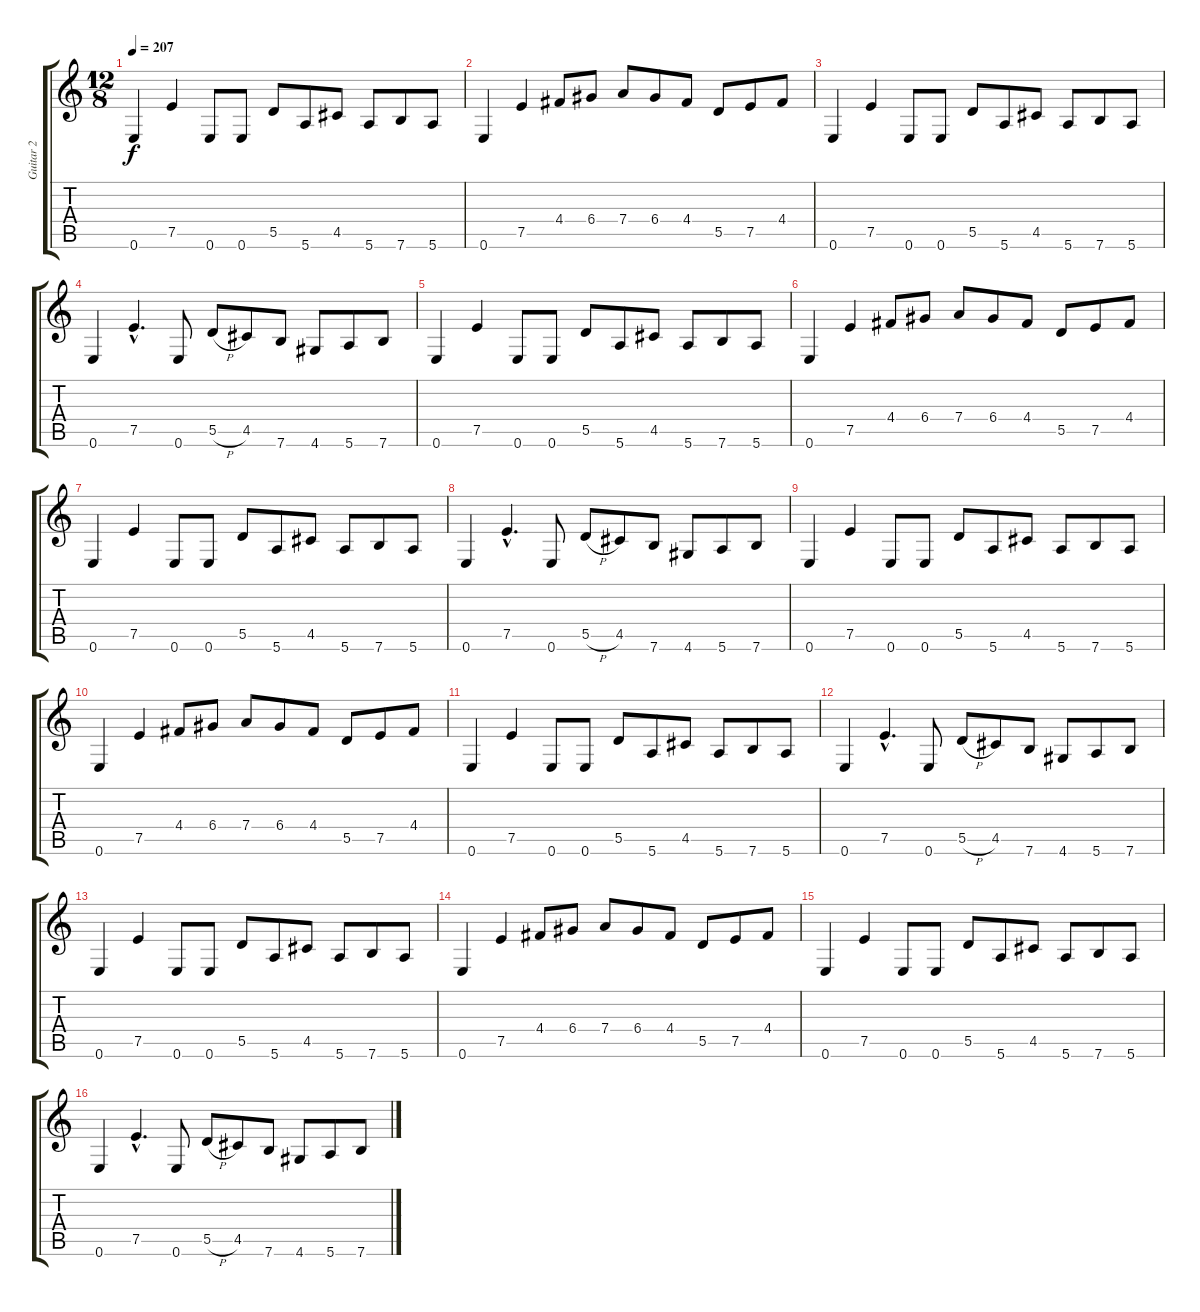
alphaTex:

\track ("Guitar 2" "Guitar 2") {instrument distortionguitar}
\staff {score tabs}
\tuning (E4 B3 G3 D3 A2 E2) {hide}
\ts (12 8)
\tempo 207
\clef g2
\ks c
0.6.4{dy f} 7.5.4 0.6.8 0.6.8 5.5.8 5.6.8 4.5.8 5.6.8 7.6.8 5.6.8 |
0.6.4 7.5.4 4.4.8 6.4.8 7.4.8 6.4.8 4.4.8 5.5.8 7.5.8 4.4.8 |
0.6.4 7.5.4 0.6.8 0.6.8 5.5.8 5.6.8 4.5.8 5.6.8 7.6.8 5.6.8 |
0.6.4 7.5{hac}.4{d} 0.6.8 5.5{h}.8 4.5.8 7.6.8 4.6.8 5.6.8 7.6.8 |
0.6.4 7.5.4 0.6.8 0.6.8 5.5.8 5.6.8 4.5.8 5.6.8 7.6.8 5.6.8 |
0.6.4 7.5.4 4.4.8 6.4.8 7.4.8 6.4.8 4.4.8 5.5.8 7.5.8 4.4.8 |
0.6.4 7.5.4 0.6.8 0.6.8 5.5.8 5.6.8 4.5.8 5.6.8 7.6.8 5.6.8 |
0.6.4 7.5{hac}.4{d} 0.6.8 5.5{h}.8 4.5.8 7.6.8 4.6.8 5.6.8 7.6.8 |
0.6.4 7.5.4 0.6.8 0.6.8 5.5.8 5.6.8 4.5.8 5.6.8 7.6.8 5.6.8 |
0.6.4 7.5.4 4.4.8 6.4.8 7.4.8 6.4.8 4.4.8 5.5.8 7.5.8 4.4.8 |
0.6.4 7.5.4 0.6.8 0.6.8 5.5.8 5.6.8 4.5.8 5.6.8 7.6.8 5.6.8 |
0.6.4 7.5{hac}.4{d} 0.6.8 5.5{h}.8 4.5.8 7.6.8 4.6.8 5.6.8 7.6.8 |
0.6.4 7.5.4 0.6.8 0.6.8 5.5.8 5.6.8 4.5.8 5.6.8 7.6.8 5.6.8 |
0.6.4 7.5.4 4.4.8 6.4.8 7.4.8 6.4.8 4.4.8 5.5.8 7.5.8 4.4.8 |
0.6.4{volume 0} 7.5.4 0.6.8 0.6.8 5.5.8 5.6.8 4.5.8 5.6.8 7.6.8 5.6.8 |
0.6.4 7.5{hac}.4{d} 0.6.8 5.5{h}.8 4.5.8 7.6.8 4.6.8 5.6.8 7.6.8
